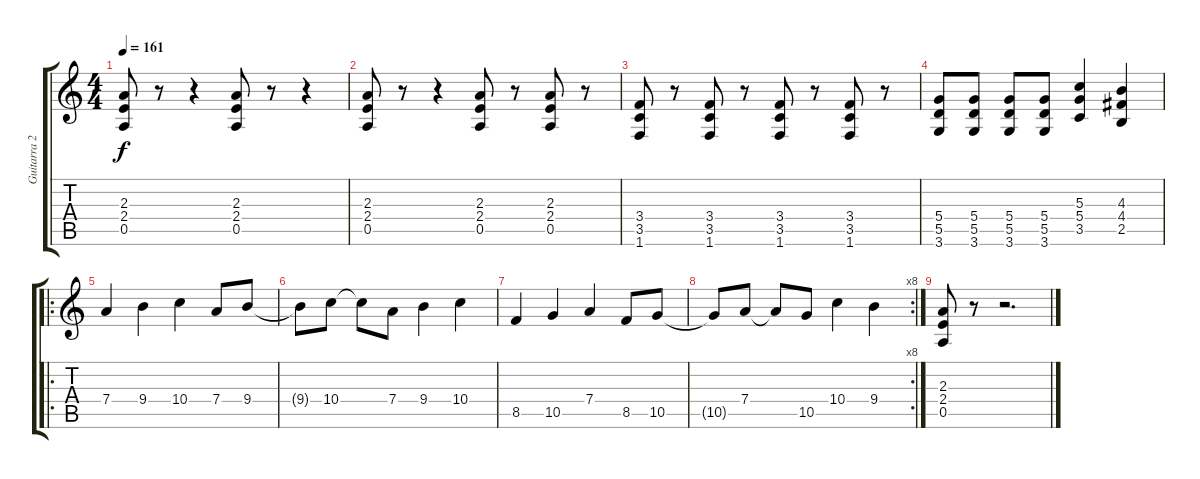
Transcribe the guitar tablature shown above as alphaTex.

\track ("Guitarra 2" "Guitarra 2") {instrument overdrivenguitar}
\staff {score tabs}
\tuning (E4 B3 G3 D3 A2 E2) {hide}
\ts (4 4)
\tempo 161
\clef g2
\ks c
(2.3 2.4 0.5).8{dy f} r.8 r.4 (2.3 2.4 0.5).8 r.8 r.4 |
(2.3 2.4 0.5).8 r.8 r.4 (2.3 2.4 0.5).8 r.8 (2.3 2.4 0.5).8 r.8 |
(3.4 3.5 1.6).8 r.8 (3.4 3.5 1.6).8 r.8 (3.4 3.5 1.6).8 r.8 (3.4 3.5 1.6).8 r.8 |
(5.4 5.5 3.6).8 (5.4 5.5 3.6).8 (5.4 5.5 3.6).8 (5.4 5.5 3.6).8 (5.3 5.4 3.5).4 (4.3 4.4 2.5).4 |
\ro
7.4.4 9.4.4 10.4.4 7.4.8 9.4.8 |
9.4{t}.8 10.4.8 10.4{t}.8 7.4.8 9.4.4 10.4.4 |
8.5.4 10.5.4 7.4.4 8.5.8 10.5.8 |
\rc 8
10.5{t}.8 7.4.8 7.4{t}.8 10.5.8 10.4.4 9.4.4 |
(2.3 2.4 0.5).8 r.8 r.2{d}
